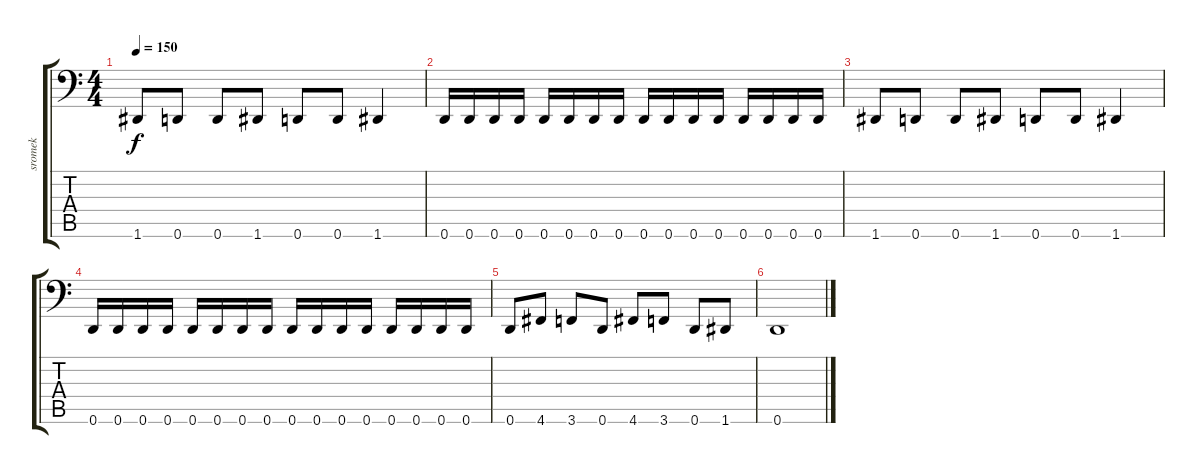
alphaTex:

\track ("sromek" "sromek") {instrument electricbassfinger}
\staff {score tabs}
\tuning (D3 A2 F2 C2 G1 D1) {hide}
\ts (4 4)
\tempo 150
\clef f4
\ks c
1.6.8{dy f} 0.6.8 0.6.8 1.6.8 0.6.8 0.6.8 1.6.4 |
0.6.16 0.6.16 0.6.16 0.6.16 0.6.16 0.6.16 0.6.16 0.6.16 0.6.16 0.6.16 0.6.16 0.6.16 0.6.16 0.6.16 0.6.16 0.6.16 |
1.6.8 0.6.8 0.6.8 1.6.8 0.6.8 0.6.8 1.6.4 |
0.6.16 0.6.16 0.6.16 0.6.16 0.6.16 0.6.16 0.6.16 0.6.16 0.6.16 0.6.16 0.6.16 0.6.16 0.6.16 0.6.16 0.6.16 0.6.16 |
0.6.8 4.6.8 3.6.8 0.6.8 4.6.8 3.6.8 0.6.8 1.6.8 |
0.6.1
